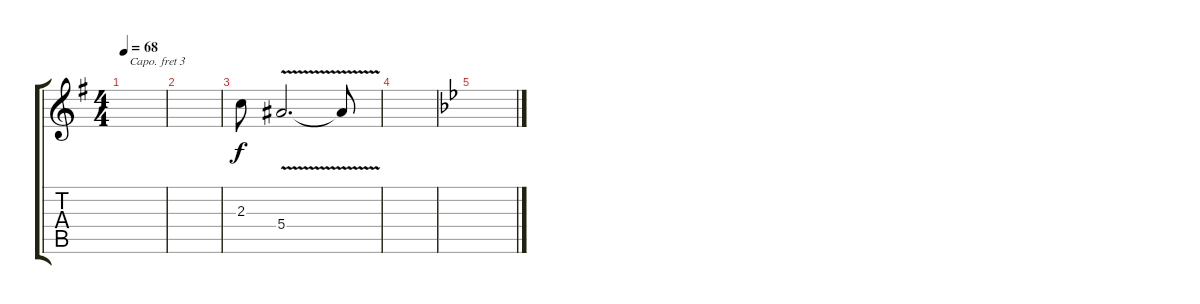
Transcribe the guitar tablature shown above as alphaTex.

\track (" " " ") {mute instrument distortionguitar}
\staff {score tabs}
\capo 3
\tuning (E4 B3 G3 D3 A2 E2) {hide}
\ts (4 4)
\tempo 68
\clef g2
\ks g
|
|
2.3.8 5.4{v}.2{d} 5.4{t}.8 |
|
\ks gminor
